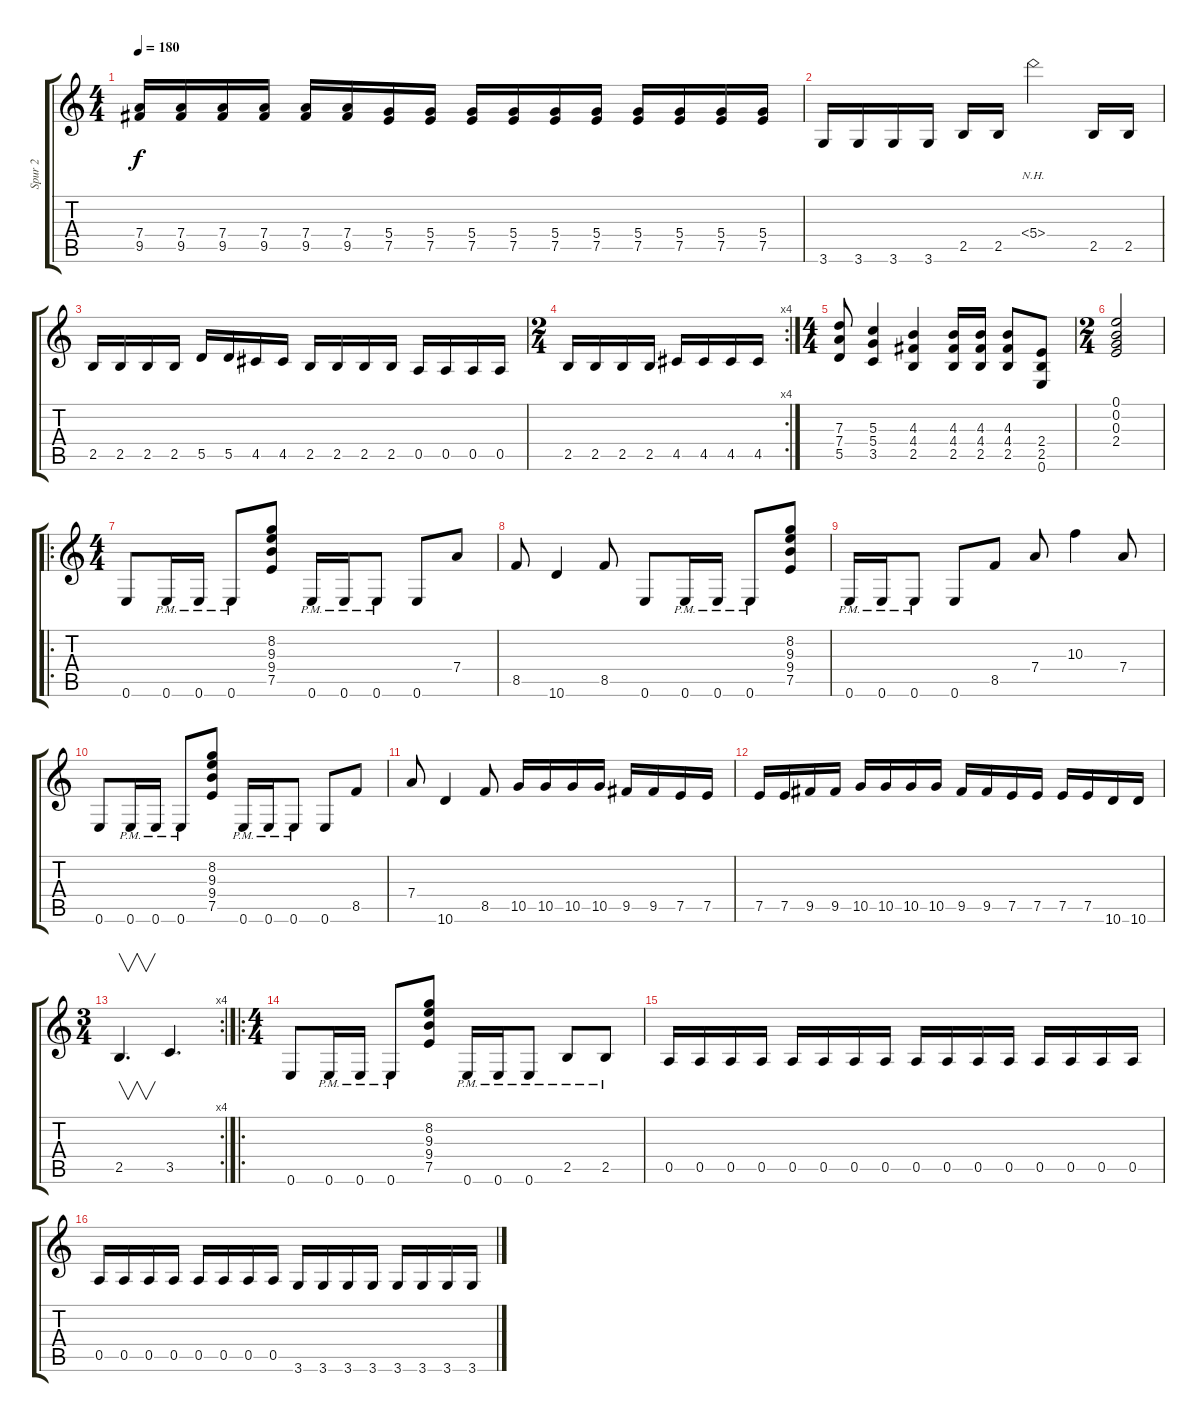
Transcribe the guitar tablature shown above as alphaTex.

\track ("Spur 2" "Spur 2") {instrument distortionguitar}
\staff {score tabs}
\tuning (E4 B3 G3 D3 A2 E2) {hide}
\ts (4 4)
\tempo 180
\clef g2
\ks c
(7.4 9.5).16{dy f} (7.4 9.5).16 (7.4 9.5).16 (7.4 9.5).16 (7.4 9.5).16 (7.4 9.5).16 (5.4 7.5).16 (5.4 7.5).16 (5.4 7.5).16 (5.4 7.5).16 (5.4 7.5).16 (5.4 7.5).16 (5.4 7.5).16 (5.4 7.5).16 (5.4 7.5).16 (5.4 7.5).16 |
3.6.16 3.6.16 3.6.16 3.6.16 2.5.16 2.5.16 5.4{nh}.2 2.5.16 2.5.16 |
2.5.16 2.5.16 2.5.16 2.5.16 5.5.16 5.5.16 4.5.16 4.5.16 2.5.16 2.5.16 2.5.16 2.5.16 0.5.16 0.5.16 0.5.16 0.5.16 |
\rc 4
\ts (2 4)
2.5.16 2.5.16 2.5.16 2.5.16 4.5.16 4.5.16 4.5.16 4.5.16 |
\ts (4 4)
(7.3 7.4 5.5).8 (5.3 5.4 3.5).4 (4.3 4.4 2.5).4 (4.3 4.4 2.5).16 (4.3 4.4 2.5).16 (4.3 4.4 2.5).8 (2.4 2.5 0.6).8 |
\ts (2 4)
(0.1 0.2 0.3 2.4).2 |
\ro
\ts (4 4)
0.6.8 0.6{pm}.16 0.6{pm}.16 0.6{pm}.8 (8.2 9.3 9.4 7.5).8 0.6{pm}.16 0.6{pm}.16 0.6{pm}.8 0.6.8 7.4.8 |
8.5.8 10.6.4 8.5.8 0.6.8 0.6{pm}.16 0.6{pm}.16 0.6{pm}.8 (8.2 9.3 9.4 7.5).8 |
0.6{pm}.16 0.6{pm}.16 0.6{pm}.8 0.6.8 8.5.8 7.4.8 10.3.4 7.4.8 |
0.6.8 0.6{pm}.16 0.6{pm}.16 0.6{pm}.8 (8.2 9.3 9.4 7.5).8 0.6{pm}.16 0.6{pm}.16 0.6{pm}.8 0.6.8 8.5.8 |
7.4.8 10.6.4 8.5.8 10.5.16 10.5.16 10.5.16 10.5.16 9.5.16 9.5.16 7.5.16 7.5.16 |
7.5.16 7.5.16 9.5.16 9.5.16 10.5.16 10.5.16 10.5.16 10.5.16 9.5.16 9.5.16 7.5.16 7.5.16 7.5.16 7.5.16 10.6.16 10.6.16 |
\rc 4
\ts (3 4)
2.5.4{v d} 3.5.4{d} |
\ro
\ts (4 4)
0.6.8 0.6{pm}.16 0.6{pm}.16 0.6{pm}.8 (8.2 9.3 9.4 7.5).8 0.6{pm}.16 0.6{pm}.16 0.6{pm}.8 2.5{pm}.8 2.5{pm}.8 |
0.5.16 0.5.16 0.5.16 0.5.16 0.5.16 0.5.16 0.5.16 0.5.16 0.5.16 0.5.16 0.5.16 0.5.16 0.5.16 0.5.16 0.5.16 0.5.16 |
0.5.16 0.5.16 0.5.16 0.5.16 0.5.16 0.5.16 0.5.16 0.5.16 3.6.16 3.6.16 3.6.16 3.6.16 3.6.16 3.6.16 3.6.16 3.6.16
